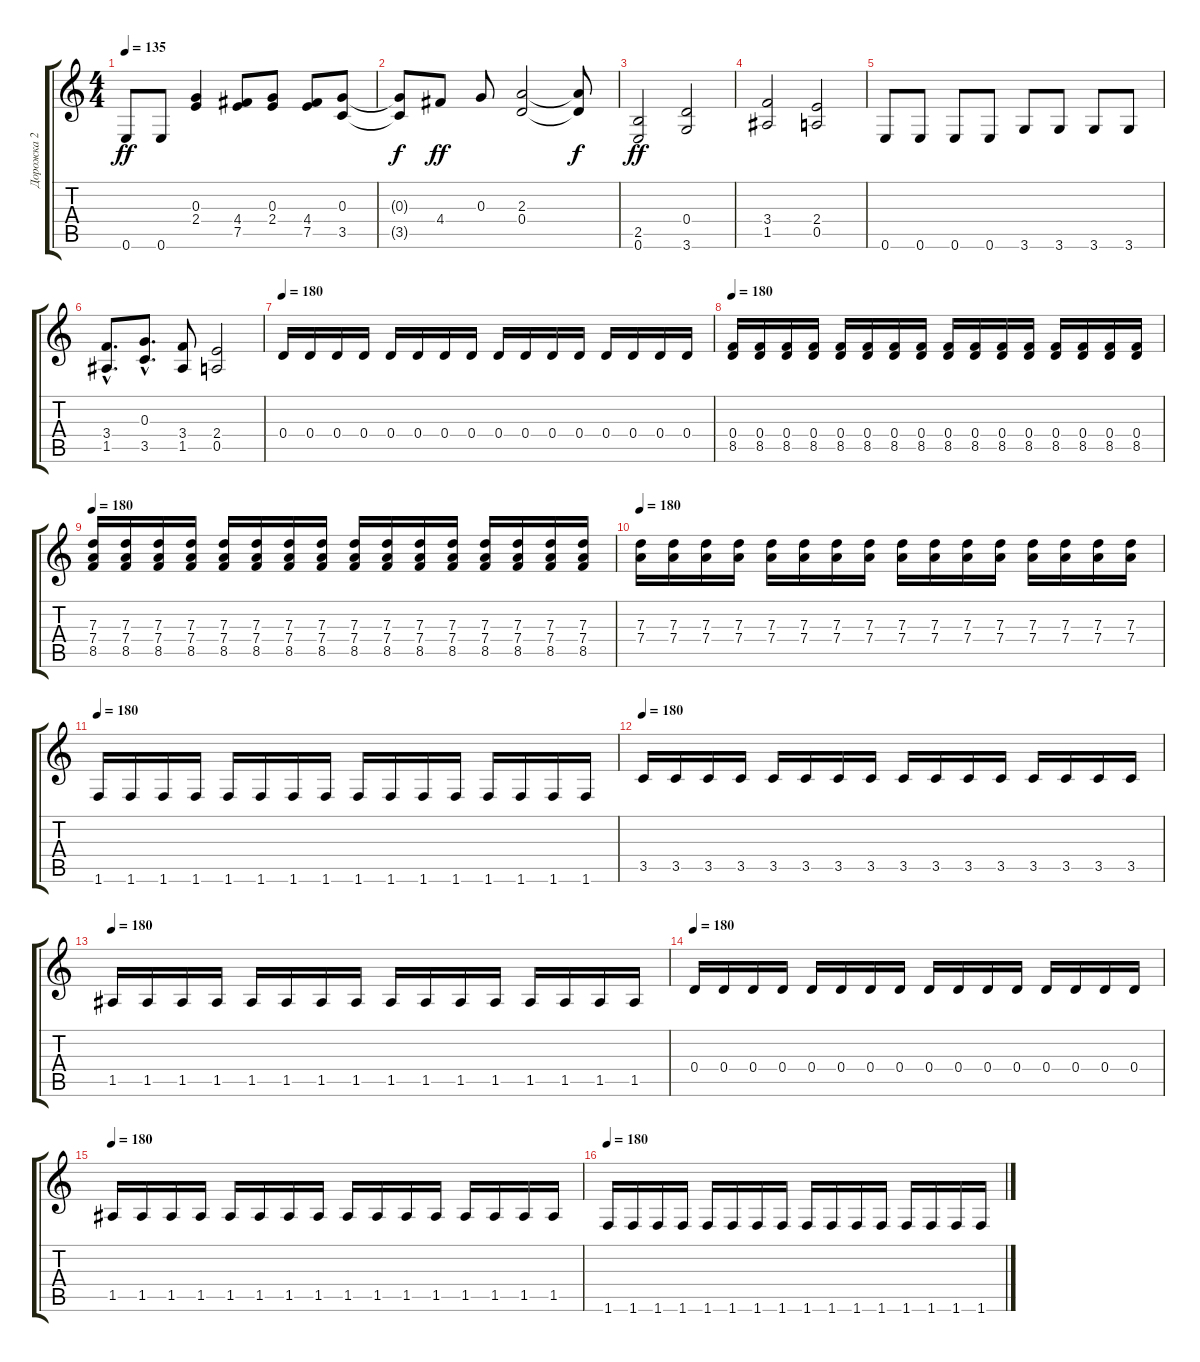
\track ("Дорожка 2" "Дорожка 2") {instrument distortionguitar}
\staff {score tabs}
\tuning (E4 B3 G3 D3 A2 E2) {hide}
\ts (4 4)
\tempo 135
\clef g2
\ks c
0.6.8{dy ff} 0.6.8 (0.3 2.4).4 (4.4 7.5).8 (0.3 2.4).8 (4.4 7.5).8 (0.3 3.5).8 |
(0.3{t} 3.5{t}).8{dy f} 4.4.8{dy ff} 0.3.8 (2.3 0.4).2 (2.3{t} 0.4{t}).8{dy f} |
(2.5 0.6).2{dy ff} (0.4 3.6).2 |
(3.4 1.5).2 (2.4 0.5).2 |
0.6.8 0.6.8 0.6.8 0.6.8 3.6.8 3.6.8 3.6.8 3.6.8 |
(3.4{hac} 1.5{hac}).8{d} (0.3{hac} 3.5{hac}).8{d} (3.4 1.5).8 (2.4 0.5).2 |
\tempo 180
0.4.16 0.4.16 0.4.16 0.4.16 0.4.16 0.4.16 0.4.16 0.4.16 0.4.16 0.4.16 0.4.16 0.4.16 0.4.16 0.4.16 0.4.16 0.4.16 |
\tempo 180
(0.4 8.5).16 (0.4 8.5).16 (0.4 8.5).16 (0.4 8.5).16 (0.4 8.5).16 (0.4 8.5).16 (0.4 8.5).16 (0.4 8.5).16 (0.4 8.5).16 (0.4 8.5).16 (0.4 8.5).16 (0.4 8.5).16 (0.4 8.5).16 (0.4 8.5).16 (0.4 8.5).16 (0.4 8.5).16 |
\tempo 180
(7.3 7.4 8.5).16 (7.3 7.4 8.5).16 (7.3 7.4 8.5).16 (7.3 7.4 8.5).16 (7.3 7.4 8.5).16 (7.3 7.4 8.5).16 (7.3 7.4 8.5).16 (7.3 7.4 8.5).16 (7.3 7.4 8.5).16 (7.3 7.4 8.5).16 (7.3 7.4 8.5).16 (7.3 7.4 8.5).16 (7.3 7.4 8.5).16 (7.3 7.4 8.5).16 (7.3 7.4 8.5).16 (7.3 7.4 8.5).16 |
\tempo 180
(7.3 7.4).16 (7.3 7.4).16 (7.3 7.4).16 (7.3 7.4).16 (7.3 7.4).16 (7.3 7.4).16 (7.3 7.4).16 (7.3 7.4).16 (7.3 7.4).16 (7.3 7.4).16 (7.3 7.4).16 (7.3 7.4).16 (7.3 7.4).16 (7.3 7.4).16 (7.3 7.4).16 (7.3 7.4).16 |
\tempo 180
1.6.16 1.6.16 1.6.16 1.6.16 1.6.16 1.6.16 1.6.16 1.6.16 1.6.16 1.6.16 1.6.16 1.6.16 1.6.16 1.6.16 1.6.16 1.6.16 |
\tempo 180
3.5.16 3.5.16 3.5.16 3.5.16 3.5.16 3.5.16 3.5.16 3.5.16 3.5.16 3.5.16 3.5.16 3.5.16 3.5.16 3.5.16 3.5.16 3.5.16 |
\tempo 180
1.5.16 1.5.16 1.5.16 1.5.16 1.5.16 1.5.16 1.5.16 1.5.16 1.5.16 1.5.16 1.5.16 1.5.16 1.5.16 1.5.16 1.5.16 1.5.16 |
\tempo 180
0.4.16 0.4.16 0.4.16 0.4.16 0.4.16 0.4.16 0.4.16 0.4.16 0.4.16 0.4.16 0.4.16 0.4.16 0.4.16 0.4.16 0.4.16 0.4.16 |
\tempo 180
1.5.16 1.5.16 1.5.16 1.5.16 1.5.16 1.5.16 1.5.16 1.5.16 1.5.16 1.5.16 1.5.16 1.5.16 1.5.16 1.5.16 1.5.16 1.5.16 |
\tempo 180
1.6.16 1.6.16 1.6.16 1.6.16 1.6.16 1.6.16 1.6.16 1.6.16 1.6.16 1.6.16 1.6.16 1.6.16 1.6.16 1.6.16 1.6.16 1.6.16
